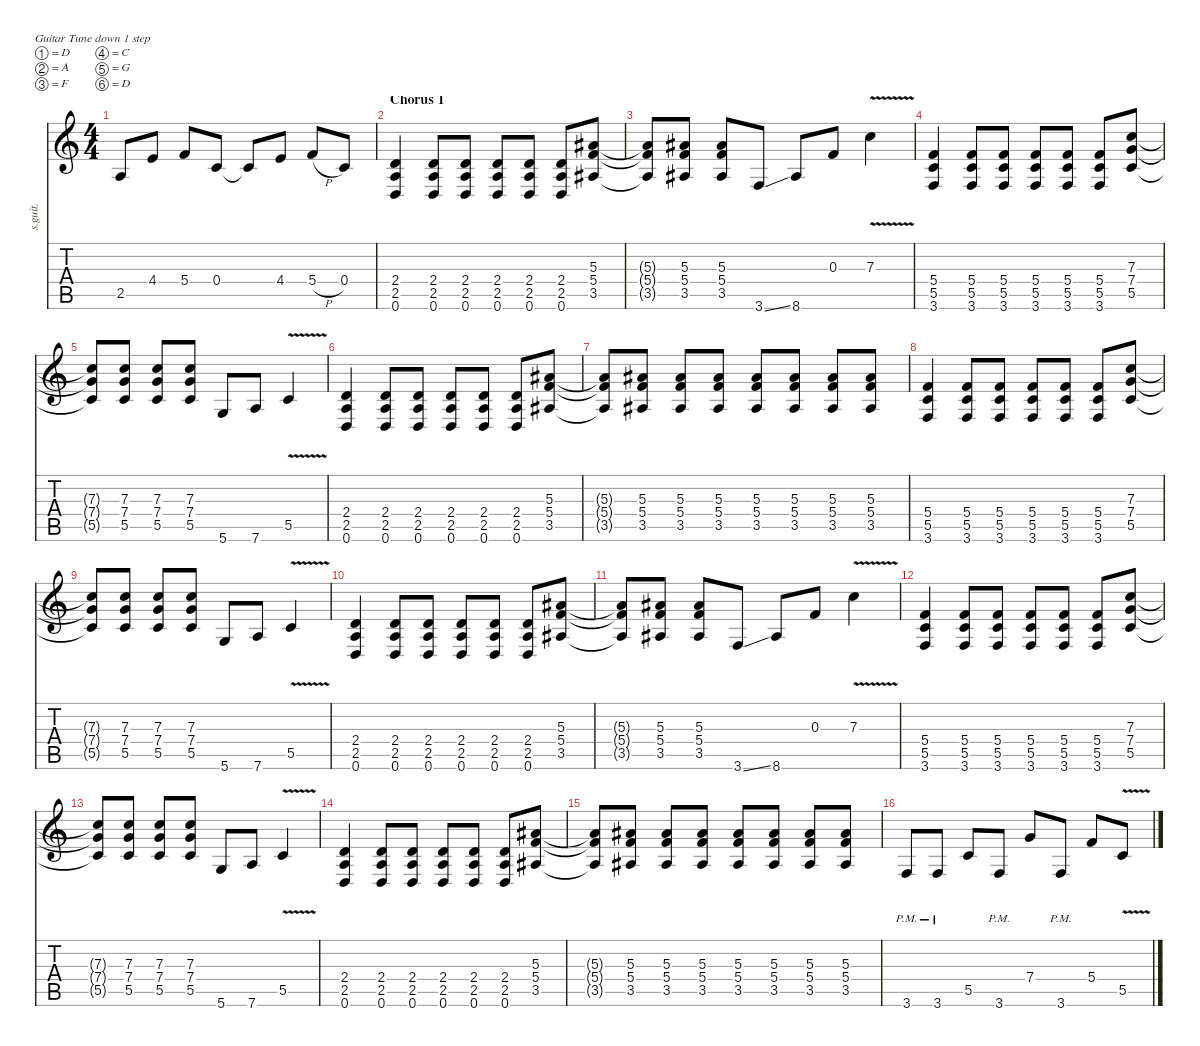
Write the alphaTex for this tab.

\defaultSystemsLayout 4
\hideDynamics
\bracketExtendMode nobrackets
\track ("Fire - Lead" "s.guit.") {instrument distortionguitar}
\staff {score tabs}
\tuning (D4 A3 F3 C3 G2 D2)
\ts (4 4)
\tempo (130 hide)
\clef g2
\ks c
2.5{t}.8{lyrics (0 "") lyrics (1 "") lyrics (2 "") lyrics (3 "") lyrics (4 "") dy f} 4.4.8{lyrics (0 "") lyrics (1 "") lyrics (2 "") lyrics (3 "") lyrics (4 "")} 5.4.8{lyrics (0 "") lyrics (1 "") lyrics (2 "") lyrics (3 "") lyrics (4 "")} 0.4.8{lyrics (0 "") lyrics (1 "") lyrics (2 "") lyrics (3 "") lyrics (4 "")} 0.4{t}.8{lyrics (0 "") lyrics (1 "") lyrics (2 "") lyrics (3 "") lyrics (4 "")} 4.4.8{lyrics (0 "") lyrics (1 "") lyrics (2 "") lyrics (3 "") lyrics (4 "")} 5.4{h}.8{lyrics (0 "") lyrics (1 "") lyrics (2 "") lyrics (3 "") lyrics (4 "")} 0.4.8{lyrics (0 "") lyrics (1 "") lyrics (2 "") lyrics (3 "") lyrics (4 "")} |
\section ("" "Chorus 1")
(2.4 2.5 0.6).4{lyrics (0 "") lyrics (1 "") lyrics (2 "") lyrics (3 "") lyrics (4 "")} (2.4 2.5 0.6).8{lyrics (0 "") lyrics (1 "") lyrics (2 "") lyrics (3 "") lyrics (4 "")} (2.4 2.5 0.6).8{lyrics (0 "") lyrics (1 "") lyrics (2 "") lyrics (3 "") lyrics (4 "")} (2.4 2.5 0.6).8{lyrics (0 "") lyrics (1 "") lyrics (2 "") lyrics (3 "") lyrics (4 "")} (2.4 2.5 0.6).8{lyrics (0 "") lyrics (1 "") lyrics (2 "") lyrics (3 "") lyrics (4 "")} (2.4 2.5 0.6).8{lyrics (0 "") lyrics (1 "") lyrics (2 "") lyrics (3 "") lyrics (4 "")} (5.3{acc #} 5.4 3.5{acc #}).8{lyrics (0 "") lyrics (1 "") lyrics (2 "") lyrics (3 "") lyrics (4 "")} |
(5.3{t acc #} 5.4{t} 3.5{t acc #}).8{lyrics (0 "") lyrics (1 "") lyrics (2 "") lyrics (3 "") lyrics (4 "")} (5.3{acc #} 5.4 3.5{acc #}).8{lyrics (0 "") lyrics (1 "") lyrics (2 "") lyrics (3 "") lyrics (4 "")} (5.3{acc #} 5.4 3.5{acc #}).8{lyrics (0 "") lyrics (1 "") lyrics (2 "") lyrics (3 "") lyrics (4 "")} 3.6{ss}.8{lyrics (0 "") lyrics (1 "") lyrics (2 "") lyrics (3 "") lyrics (4 "")} 8.6{acc #}.8{lyrics (0 "") lyrics (1 "") lyrics (2 "") lyrics (3 "") lyrics (4 "")} 0.3.8{lyrics (0 "") lyrics (1 "") lyrics (2 "") lyrics (3 "") lyrics (4 "") dy mf} 7.3{v}.4{lyrics (0 "") lyrics (1 "") lyrics (2 "") lyrics (3 "") lyrics (4 "")} |
(5.4 5.5 3.6).4{lyrics (0 "") lyrics (1 "") lyrics (2 "") lyrics (3 "") lyrics (4 "") dy f} (5.4 5.5 3.6).8{lyrics (0 "") lyrics (1 "") lyrics (2 "") lyrics (3 "") lyrics (4 "")} (5.4 5.5 3.6).8{lyrics (0 "") lyrics (1 "") lyrics (2 "") lyrics (3 "") lyrics (4 "")} (5.4 5.5 3.6).8{lyrics (0 "") lyrics (1 "") lyrics (2 "") lyrics (3 "") lyrics (4 "")} (5.4 5.5 3.6).8{lyrics (0 "") lyrics (1 "") lyrics (2 "") lyrics (3 "") lyrics (4 "")} (5.4 5.5 3.6).8{lyrics (0 "") lyrics (1 "") lyrics (2 "") lyrics (3 "") lyrics (4 "")} (7.3 7.4 5.5).8{lyrics (0 "") lyrics (1 "") lyrics (2 "") lyrics (3 "") lyrics (4 "")} |
(7.3{t} 7.4{t} 5.5{t}).8{lyrics (0 "") lyrics (1 "") lyrics (2 "") lyrics (3 "") lyrics (4 "")} (7.3 7.4 5.5).8{lyrics (0 "") lyrics (1 "") lyrics (2 "") lyrics (3 "") lyrics (4 "")} (7.3 7.4 5.5).8{lyrics (0 "") lyrics (1 "") lyrics (2 "") lyrics (3 "") lyrics (4 "")} (7.3 7.4 5.5).8{lyrics (0 "") lyrics (1 "") lyrics (2 "") lyrics (3 "") lyrics (4 "")} 5.6.8{lyrics (0 "") lyrics (1 "") lyrics (2 "") lyrics (3 "") lyrics (4 "")} 7.6.8{lyrics (0 "") lyrics (1 "") lyrics (2 "") lyrics (3 "") lyrics (4 "")} 5.5{v}.4{lyrics (0 "") lyrics (1 "") lyrics (2 "") lyrics (3 "") lyrics (4 "")} |
(2.4 2.5 0.6).4{lyrics (0 "") lyrics (1 "") lyrics (2 "") lyrics (3 "") lyrics (4 "")} (2.4 2.5 0.6).8{lyrics (0 "") lyrics (1 "") lyrics (2 "") lyrics (3 "") lyrics (4 "")} (2.4 2.5 0.6).8{lyrics (0 "") lyrics (1 "") lyrics (2 "") lyrics (3 "") lyrics (4 "")} (2.4 2.5 0.6).8{lyrics (0 "") lyrics (1 "") lyrics (2 "") lyrics (3 "") lyrics (4 "")} (2.4 2.5 0.6).8{lyrics (0 "") lyrics (1 "") lyrics (2 "") lyrics (3 "") lyrics (4 "")} (2.4 2.5 0.6).8{lyrics (0 "") lyrics (1 "") lyrics (2 "") lyrics (3 "") lyrics (4 "")} (5.3{acc #} 5.4 3.5{acc #}).8{lyrics (0 "") lyrics (1 "") lyrics (2 "") lyrics (3 "") lyrics (4 "")} |
(5.3{t acc #} 5.4{t} 3.5{t acc #}).8{lyrics (0 "") lyrics (1 "") lyrics (2 "") lyrics (3 "") lyrics (4 "")} (5.3{acc #} 5.4 3.5{acc #}).8{lyrics (0 "") lyrics (1 "") lyrics (2 "") lyrics (3 "") lyrics (4 "")} (5.3{acc #} 5.4 3.5{acc #}).8{lyrics (0 "") lyrics (1 "") lyrics (2 "") lyrics (3 "") lyrics (4 "")} (5.3{acc #} 5.4 3.5{acc #}).8{lyrics (0 "") lyrics (1 "") lyrics (2 "") lyrics (3 "") lyrics (4 "")} (5.3{acc #} 5.4 3.5{acc #}).8{lyrics (0 "") lyrics (1 "") lyrics (2 "") lyrics (3 "") lyrics (4 "")} (5.3{acc #} 5.4 3.5{acc #}).8{lyrics (0 "") lyrics (1 "") lyrics (2 "") lyrics (3 "") lyrics (4 "")} (5.3{acc #} 5.4 3.5{acc #}).8{lyrics (0 "") lyrics (1 "") lyrics (2 "") lyrics (3 "") lyrics (4 "")} (5.3{acc #} 5.4 3.5{acc #}).8{lyrics (0 "") lyrics (1 "") lyrics (2 "") lyrics (3 "") lyrics (4 "")} |
(5.4 5.5 3.6).4{lyrics (0 "") lyrics (1 "") lyrics (2 "") lyrics (3 "") lyrics (4 "")} (5.4 5.5 3.6).8{lyrics (0 "") lyrics (1 "") lyrics (2 "") lyrics (3 "") lyrics (4 "")} (5.4 5.5 3.6).8{lyrics (0 "") lyrics (1 "") lyrics (2 "") lyrics (3 "") lyrics (4 "")} (5.4 5.5 3.6).8{lyrics (0 "") lyrics (1 "") lyrics (2 "") lyrics (3 "") lyrics (4 "")} (5.4 5.5 3.6).8{lyrics (0 "") lyrics (1 "") lyrics (2 "") lyrics (3 "") lyrics (4 "")} (5.4 5.5 3.6).8{lyrics (0 "") lyrics (1 "") lyrics (2 "") lyrics (3 "") lyrics (4 "")} (7.3 7.4 5.5).8{lyrics (0 "") lyrics (1 "") lyrics (2 "") lyrics (3 "") lyrics (4 "")} |
(7.3{t} 7.4{t} 5.5{t}).8{lyrics (0 "") lyrics (1 "") lyrics (2 "") lyrics (3 "") lyrics (4 "")} (7.3 7.4 5.5).8{lyrics (0 "") lyrics (1 "") lyrics (2 "") lyrics (3 "") lyrics (4 "")} (7.3 7.4 5.5).8{lyrics (0 "") lyrics (1 "") lyrics (2 "") lyrics (3 "") lyrics (4 "")} (7.3 7.4 5.5).8{lyrics (0 "") lyrics (1 "") lyrics (2 "") lyrics (3 "") lyrics (4 "")} 5.6.8{lyrics (0 "") lyrics (1 "") lyrics (2 "") lyrics (3 "") lyrics (4 "")} 7.6.8{lyrics (0 "") lyrics (1 "") lyrics (2 "") lyrics (3 "") lyrics (4 "")} 5.5{v}.4{lyrics (0 "") lyrics (1 "") lyrics (2 "") lyrics (3 "") lyrics (4 "")} |
(2.4 2.5 0.6).4{lyrics (0 "") lyrics (1 "") lyrics (2 "") lyrics (3 "") lyrics (4 "")} (2.4 2.5 0.6).8{lyrics (0 "") lyrics (1 "") lyrics (2 "") lyrics (3 "") lyrics (4 "")} (2.4 2.5 0.6).8{lyrics (0 "") lyrics (1 "") lyrics (2 "") lyrics (3 "") lyrics (4 "")} (2.4 2.5 0.6).8{lyrics (0 "") lyrics (1 "") lyrics (2 "") lyrics (3 "") lyrics (4 "")} (2.4 2.5 0.6).8{lyrics (0 "") lyrics (1 "") lyrics (2 "") lyrics (3 "") lyrics (4 "")} (2.4 2.5 0.6).8{lyrics (0 "") lyrics (1 "") lyrics (2 "") lyrics (3 "") lyrics (4 "")} (5.3{acc #} 5.4 3.5{acc #}).8{lyrics (0 "") lyrics (1 "") lyrics (2 "") lyrics (3 "") lyrics (4 "")} |
(5.3{t acc #} 5.4{t} 3.5{t acc #}).8{lyrics (0 "") lyrics (1 "") lyrics (2 "") lyrics (3 "") lyrics (4 "")} (5.3{acc #} 5.4 3.5{acc #}).8{lyrics (0 "") lyrics (1 "") lyrics (2 "") lyrics (3 "") lyrics (4 "")} (5.3{acc #} 5.4 3.5{acc #}).8{lyrics (0 "") lyrics (1 "") lyrics (2 "") lyrics (3 "") lyrics (4 "")} 3.6{ss}.8{lyrics (0 "") lyrics (1 "") lyrics (2 "") lyrics (3 "") lyrics (4 "")} 8.6{acc #}.8{lyrics (0 "") lyrics (1 "") lyrics (2 "") lyrics (3 "") lyrics (4 "")} 0.3.8{lyrics (0 "") lyrics (1 "") lyrics (2 "") lyrics (3 "") lyrics (4 "") dy mf} 7.3{v}.4{lyrics (0 "") lyrics (1 "") lyrics (2 "") lyrics (3 "") lyrics (4 "")} |
(5.4 5.5 3.6).4{lyrics (0 "") lyrics (1 "") lyrics (2 "") lyrics (3 "") lyrics (4 "") dy f} (5.4 5.5 3.6).8{lyrics (0 "") lyrics (1 "") lyrics (2 "") lyrics (3 "") lyrics (4 "")} (5.4 5.5 3.6).8{lyrics (0 "") lyrics (1 "") lyrics (2 "") lyrics (3 "") lyrics (4 "")} (5.4 5.5 3.6).8{lyrics (0 "") lyrics (1 "") lyrics (2 "") lyrics (3 "") lyrics (4 "")} (5.4 5.5 3.6).8{lyrics (0 "") lyrics (1 "") lyrics (2 "") lyrics (3 "") lyrics (4 "")} (5.4 5.5 3.6).8{lyrics (0 "") lyrics (1 "") lyrics (2 "") lyrics (3 "") lyrics (4 "")} (7.3 7.4 5.5).8{lyrics (0 "") lyrics (1 "") lyrics (2 "") lyrics (3 "") lyrics (4 "")} |
(7.3{t} 7.4{t} 5.5{t}).8{lyrics (0 "") lyrics (1 "") lyrics (2 "") lyrics (3 "") lyrics (4 "")} (7.3 7.4 5.5).8{lyrics (0 "") lyrics (1 "") lyrics (2 "") lyrics (3 "") lyrics (4 "")} (7.3 7.4 5.5).8{lyrics (0 "") lyrics (1 "") lyrics (2 "") lyrics (3 "") lyrics (4 "")} (7.3 7.4 5.5).8{lyrics (0 "") lyrics (1 "") lyrics (2 "") lyrics (3 "") lyrics (4 "")} 5.6.8{lyrics (0 "") lyrics (1 "") lyrics (2 "") lyrics (3 "") lyrics (4 "")} 7.6.8{lyrics (0 "") lyrics (1 "") lyrics (2 "") lyrics (3 "") lyrics (4 "")} 5.5{v}.4{lyrics (0 "") lyrics (1 "") lyrics (2 "") lyrics (3 "") lyrics (4 "")} |
(2.4 2.5 0.6).4{lyrics (0 "") lyrics (1 "") lyrics (2 "") lyrics (3 "") lyrics (4 "")} (2.4 2.5 0.6).8{lyrics (0 "") lyrics (1 "") lyrics (2 "") lyrics (3 "") lyrics (4 "")} (2.4 2.5 0.6).8{lyrics (0 "") lyrics (1 "") lyrics (2 "") lyrics (3 "") lyrics (4 "")} (2.4 2.5 0.6).8{lyrics (0 "") lyrics (1 "") lyrics (2 "") lyrics (3 "") lyrics (4 "")} (2.4 2.5 0.6).8{lyrics (0 "") lyrics (1 "") lyrics (2 "") lyrics (3 "") lyrics (4 "")} (2.4 2.5 0.6).8{lyrics (0 "") lyrics (1 "") lyrics (2 "") lyrics (3 "") lyrics (4 "")} (5.3{acc #} 5.4 3.5{acc #}).8{lyrics (0 "") lyrics (1 "") lyrics (2 "") lyrics (3 "") lyrics (4 "")} |
(5.3{t acc #} 5.4{t} 3.5{t acc #}).8{lyrics (0 "") lyrics (1 "") lyrics (2 "") lyrics (3 "") lyrics (4 "")} (5.3{acc #} 5.4 3.5{acc #}).8{lyrics (0 "") lyrics (1 "") lyrics (2 "") lyrics (3 "") lyrics (4 "")} (5.3{acc #} 5.4 3.5{acc #}).8{lyrics (0 "") lyrics (1 "") lyrics (2 "") lyrics (3 "") lyrics (4 "")} (5.3{acc #} 5.4 3.5{acc #}).8{lyrics (0 "") lyrics (1 "") lyrics (2 "") lyrics (3 "") lyrics (4 "")} (5.3{acc #} 5.4 3.5{acc #}).8{lyrics (0 "") lyrics (1 "") lyrics (2 "") lyrics (3 "") lyrics (4 "")} (5.3{acc #} 5.4 3.5{acc #}).8{lyrics (0 "") lyrics (1 "") lyrics (2 "") lyrics (3 "") lyrics (4 "")} (5.3{acc #} 5.4 3.5{acc #}).8{lyrics (0 "") lyrics (1 "") lyrics (2 "") lyrics (3 "") lyrics (4 "")} (5.3{acc #} 5.4 3.5{acc #}).8{lyrics (0 "") lyrics (1 "") lyrics (2 "") lyrics (3 "") lyrics (4 "")} |
3.6{pm}.8{lyrics (0 "") lyrics (1 "") lyrics (2 "") lyrics (3 "") lyrics (4 "")} 3.6{pm}.8{lyrics (0 "") lyrics (1 "") lyrics (2 "") lyrics (3 "") lyrics (4 "")} 5.5.8{lyrics (0 "") lyrics (1 "") lyrics (2 "") lyrics (3 "") lyrics (4 "")} 3.6{pm}.8{lyrics (0 "") lyrics (1 "") lyrics (2 "") lyrics (3 "") lyrics (4 "")} 7.4.8{lyrics (0 "") lyrics (1 "") lyrics (2 "") lyrics (3 "") lyrics (4 "")} 3.6{pm}.8{lyrics (0 "") lyrics (1 "") lyrics (2 "") lyrics (3 "") lyrics (4 "")} 5.4.8{lyrics (0 "") lyrics (1 "") lyrics (2 "") lyrics (3 "") lyrics (4 "")} 5.5{v}.8{lyrics (0 "") lyrics (1 "") lyrics (2 "") lyrics (3 "") lyrics (4 "")}
